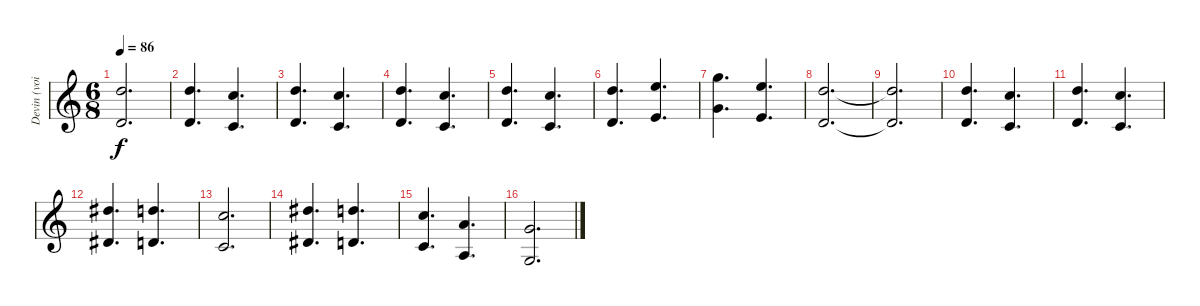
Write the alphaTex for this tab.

\track ("Devin (voice)" "Devin (voi") {instrument flute}
\staff {score}
\tuning (E4 C4 G3 C3 G2 C2) {hide}
\ts (6 8)
\tempo 86
\clef g2
\ks c
(10.1{t} 7.3{t}).2{d dy f} |
(10.1 7.3).4{d} (8.1 5.3).4{d} |
(10.1 7.3).4{d} (8.1 5.3).4{d} |
(10.1 7.3).4{d} (8.1 5.3).4{d} |
(10.1 7.3).4{d} (8.1 5.3).4{d} |
(10.1 7.3).4{d} (12.1 9.3).4{d} |
(15.1 12.3).4{d} (12.1 9.3).4{d} |
(10.1 7.3).2{d} |
(10.1{t} 7.3{t}).2{d} |
(10.1 7.3).4{d} (8.1 5.3).4{d} |
(10.1 7.3).4{d} (8.1 5.3).4{d} |
(11.1 8.3).4{d} (10.1 7.3).4{d} |
(8.1 5.3).2{d} |
(11.1 8.3).4{d} (10.1 7.3).4{d} |
(8.1 5.3).4{d} (5.1 2.3).4{d} |
(3.1 0.3).2{d}
